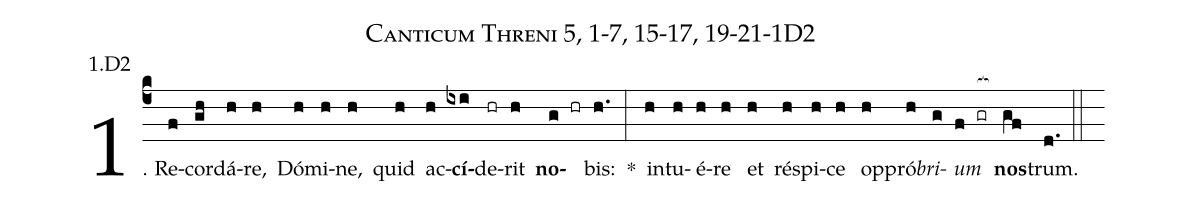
name: Canticum Threni 5, 1-7, 15-17, 19-21-1D2;
annotation: 1.D2;
%%
(c4)1. Re(f)cor(gh)dá(h)re,(h) Dó(h)mi(h)ne,(h) quid(h) ac(h)<b>cí</b>(ixi)de(hr)rit(h) <b>no</b>(g hr)bis:(h.) *(:) in(h)tu(h)é(h)re(h) et(h) ré(h)spi(h)ce(h) op(h)pró(h)<i>bri</i>(g)<i>um</i>(f gr[ocb:1{]) <b>nos</b>(gf[ocb:0}])trum.(d.) (::)
